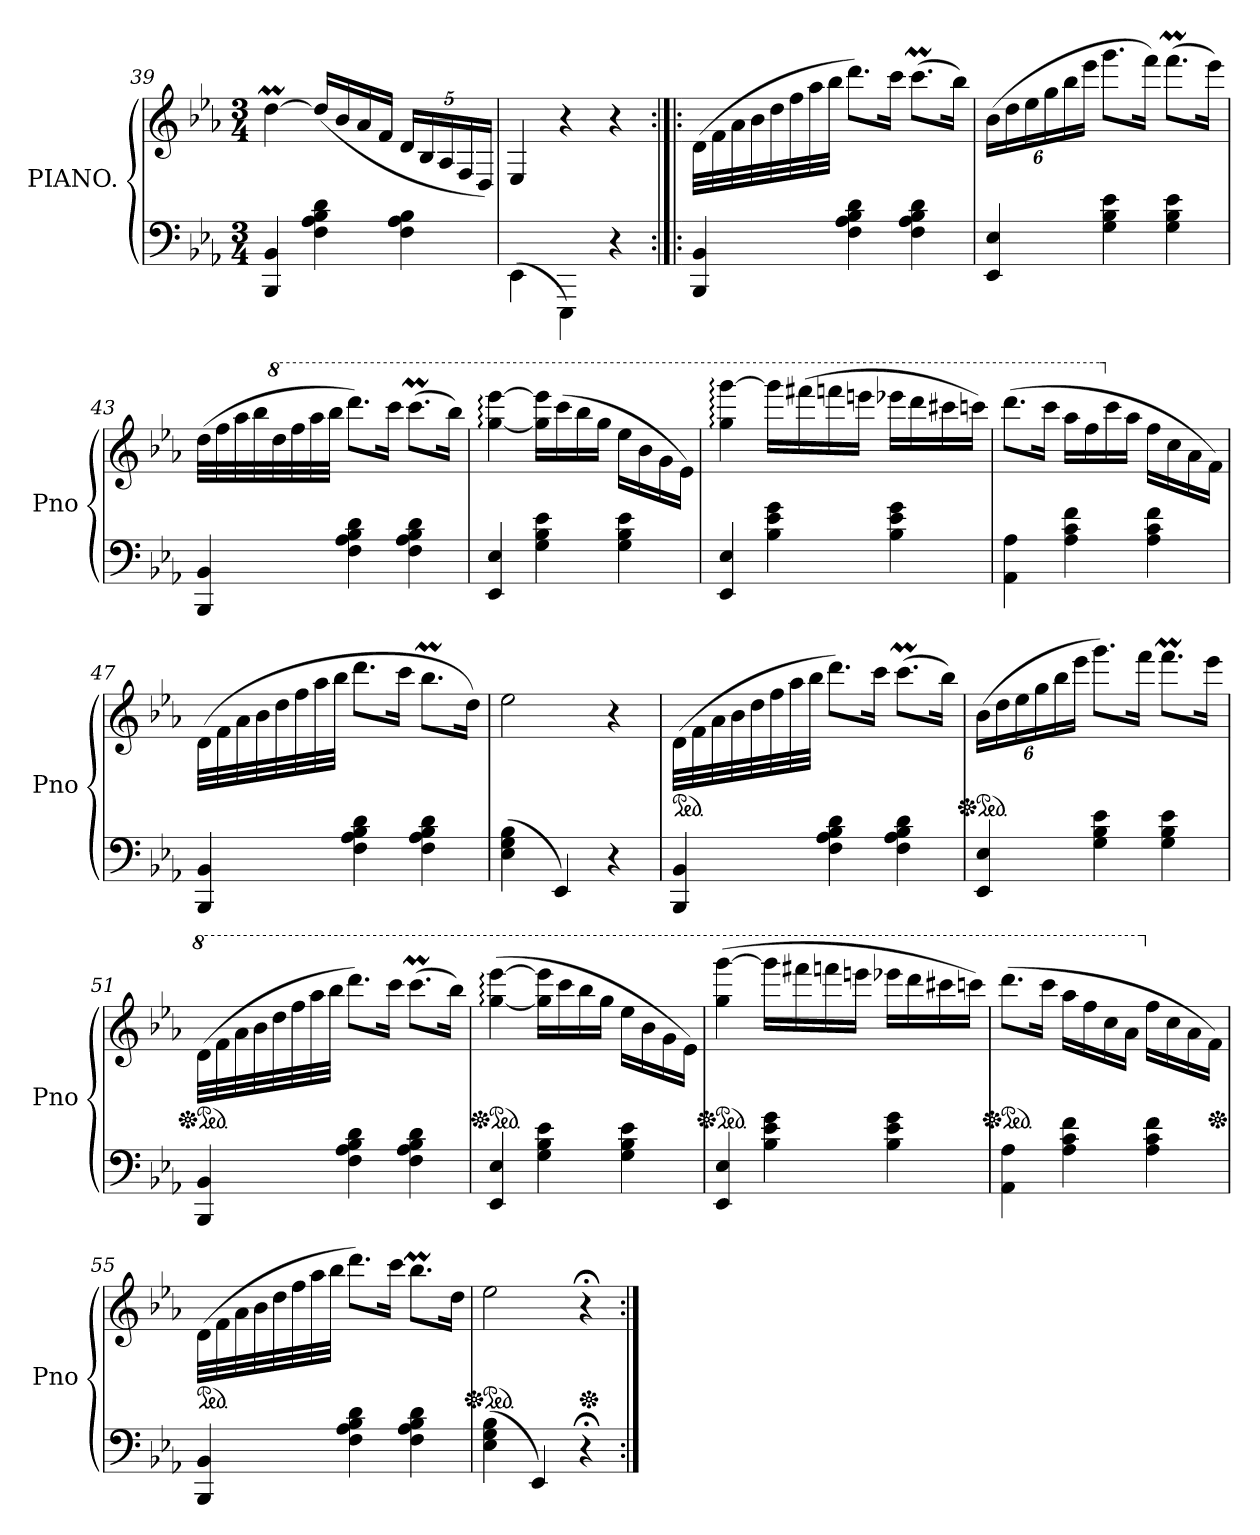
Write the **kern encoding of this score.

**kern	**kern
*part1	*part1
*staff2	*staff1
*I"PIANO.	*
*I'Pno	*
*clefF4	*clefG2
*k[b-e-a-]	*k[b-e-a-]
*E-:	*E-:
*M3/4	*M3/4
=39	=39
4BBB-/ 4BB-/	[4ddm\
4F\ 4A-\ 4B-\ 4d\	(>16dd/LL]
.	16b-/
.	16a-/
.	16f/JJ
4F\ 4A-\ 4B-\	20d/LL
.	20B-/
.	20A-/
.	20F/
.	20D/JJ)
=40	=40
(<4EE-\	4E-/
4EEE-\)	4r
4r	4r
=41:|!|:	=41:|!|:
4BBB-/ 4BB-/	(32d\LLL
.	32f\
.	32a-\
.	32b-\
.	32dd\
.	32ff\
.	32aa-\
.	32bb-\JJJ
4F\ 4A-\ 4B-\ 4d\	8.ddd\L)
.	16ccc\Jk
4F\ 4A-\ 4B-\ 4d\	(8.cccM\L
.	16bb-\Jk)
=42	=42
4EE-/ 4E-/	(24b-\LL
.	24dd\
.	24ee-\
.	24gg\
.	24bb-\
.	24eee-\JJ
4G\ 4B-\ 4e-\	8.ggg\L
.	16fff\Jk)
4G\ 4B-\ 4e-\	(8.fffM\L
.	16eee-\Jk)
=43	=43
4BBB-/ 4BB-/	(32dd\LLL
.	32ff\
.	32aa-\
.	32bb-\
*	*8va
.	32ddd\
.	32fff\
.	32aaa-\
.	32bbb-\JJJ
4F\ 4A-\ 4B-\ 4d\	8.dddd\L)
.	16cccc\Jk
4F\ 4A-\ 4B-\ 4d\	(8.ccccM\L
.	16bbb-\Jk)
=44	=44
4EE-/ 4E-/	[4ggg:\ [4eeee-:\
4G\ 4B-\ 4e-\	16ggg]\ 16eeee-]\LL
.	(16cccc\
.	16bbb-\
.	16ggg\JJ
4G\ 4B-\ 4e-\	16eee-\LL
.	16bb-\
.	16gg\
.	16ee-\JJ)
=45	=45
4EE-/ 4E-/	4ggg:\ [4gggg:\
4B-\ 4e-\ 4g\	16gggg\LL]
.	(16ffff#X\
.	16ffffn\
.	16eeeen\JJ
4B-\ 4e-\ 4g\	16eeee-X\LL
.	16dddd\
.	16cccc#X\
.	16ccccn\JJ)
=46	=46
4AA-\ 4A-\	(8.dddd\L
.	16cccc\Jk
4A-\ 4c\ 4f\	16aaa-\LL
.	16fff\
*	*X8va
.	16ccc\
.	16aa-\JJ
4A-\ 4c\ 4f\	16ff\LL
.	16cc\
.	16a-\
.	16f\JJ)
=47	=47
4BBB-/ 4BB-/	(32d\LLL
.	32f\
.	32a-\
.	32b-\
.	32dd\
.	32ff\
.	32aa-\
.	32bb-\JJJ
4F\ 4A-\ 4B-\ 4d\	8.ddd\L
.	16ccc\Jk
4F\ 4A-\ 4B-\ 4d\	8.bb-M\L
.	16dd\Jk)
=48	=48
(4E-\ 4G\ 4B-\	2ee-\
4EE-/)	.
4r	4r
=49	=49
*	*ped
4BBB-/ 4BB-/	(32d\LLL
.	32f\
.	32a-\
.	32b-\
.	32dd\
.	32ff\
.	32aa-\
.	32bb-\JJJ
4F\ 4A-\ 4B-\ 4d\	8.ddd\L)
.	16ccc\Jk
4F\ 4A-\ 4B-\ 4d\	(8.cccM\L
.	16bb-\Jk)
=50	=50
*	*Xped
*	*ped
4EE-/ 4E-/	(24b-\LL
.	24dd\
.	24ee-\
.	24gg\
.	24bb-\
.	24eee-\JJ
4G\ 4B-\ 4e-\	8.ggg\L)
.	16fff\Jk
4G\ 4B-\ 4e-\	8.fffM\L
.	16eee-\Jk
=51	=51
*	*8va
*	*Xped
*	*ped
4BBB-/ 4BB-/	(32dd\LLL
.	32ff\
.	32aa-\
.	32bb-\
.	32ddd\
.	32fff\
.	32aaa-\
.	32bbb-\JJJ
4F\ 4A-\ 4B-\ 4d\	8.dddd\L)
.	16cccc\Jk
4F\ 4A-\ 4B-\ 4d\	(8.ccccM\L
.	16bbb-\Jk)
=52	=52
*	*Xped
*	*ped
4EE-/ 4E-/	([4ggg:\ [4eeee-:\
4G\ 4B-\ 4e-\	16ggg]\ 16eeee-]\LL
.	16cccc\
.	16bbb-\
.	16ggg\JJ
4G\ 4B-\ 4e-\	16eee-\LL
.	16bb-\
.	16gg\
.	16ee-\JJ)
=53	=53
*	*Xped
*	*ped
4EE-/ 4E-/	(4ggg\ [4gggg\
4B-\ 4e-\ 4g\	16gggg\LL]
.	16ffff#X\
.	16ffffn\
.	16eeeen\JJ
4B-\ 4e-\ 4g\	16eeee-X\LL
.	16dddd\
.	16cccc#X\
.	16ccccn\JJ)
=54	=54
*	*Xped
*	*ped
4AA-\ 4A-\	(8.dddd\L
.	16cccc\Jk
4A-\ 4c\ 4f\	16aaa-\LL
.	16fff\
.	16ccc\
.	16aa-\JJ
*	*X8va
4A-\ 4c\ 4f\	16ff\LL
.	16cc\
.	16a-\
*	*Xped
.	16f\JJ)
=55	=55
*	*ped
4BBB-/ 4BB-/	(32d\LLL
.	32f\
.	32a-\
.	32b-\
.	32dd\
.	32ff\
.	32aa-\
.	32bb-\JJJ
4F\ 4A-\ 4B-\ 4d\	8.ddd\L)
.	16ccc\Jk
4F\ 4A-\ 4B-\ 4d\	8.bb-M\L
.	16dd\Jk
=56	=56
*	*Xped
*	*ped
(4E-\ 4G\ 4B-\	2ee-\
4EE-/)	.
*	*Xped
4r;<	4r;<
=:|!	=:|!
*-	*-
